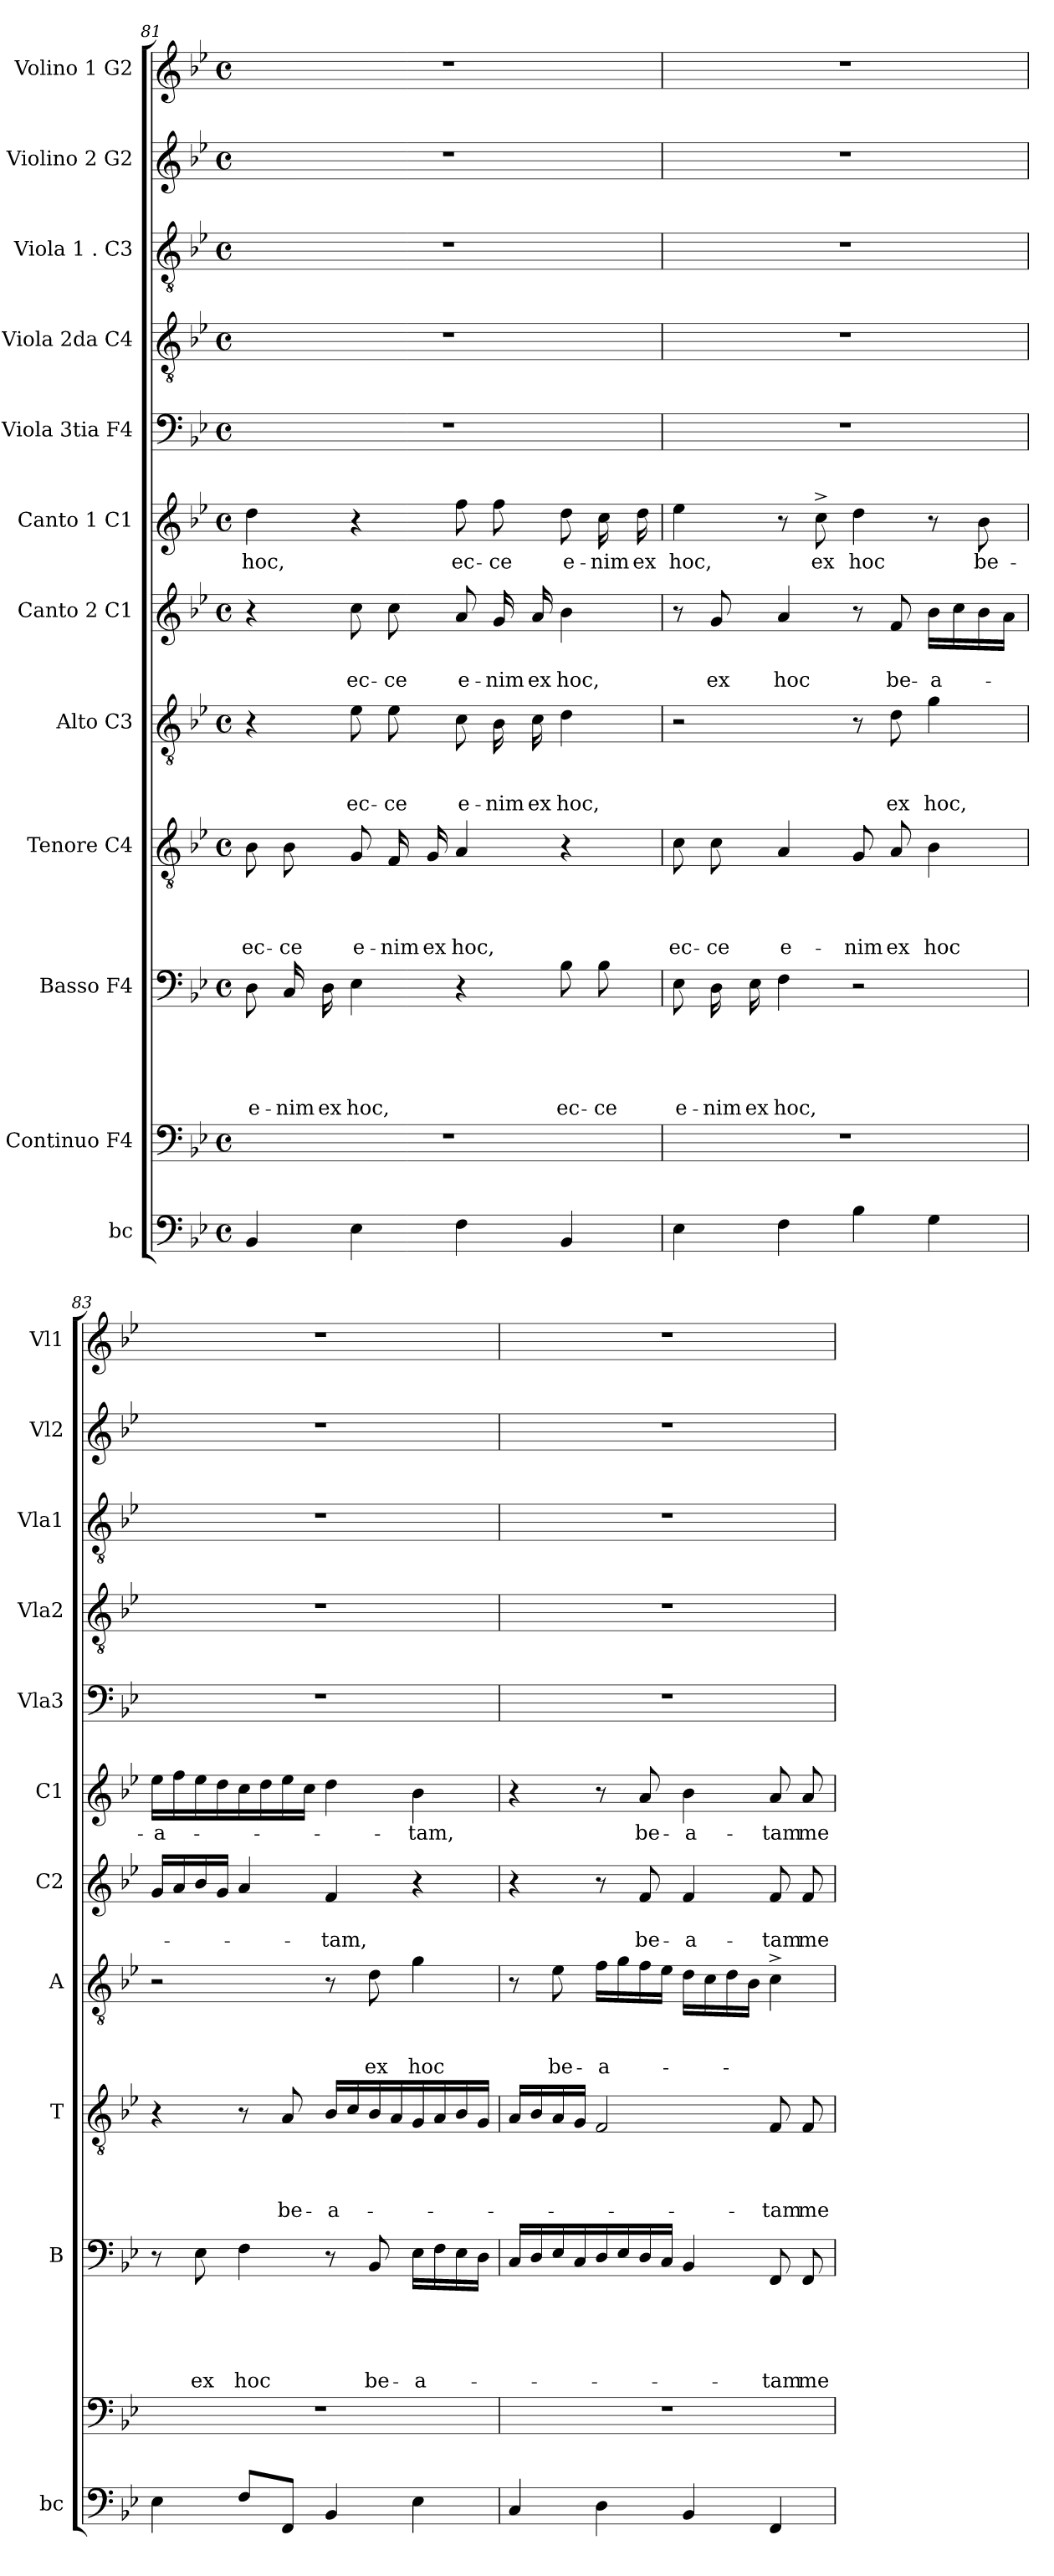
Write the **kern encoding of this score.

**kern	**kern	**kern	**text	**text	**text	**text	**text	**kern	**text	**text	**text	**text	**kern	**text	**text	**text	**kern	**text	**text	**kern	**text	**kern	**kern	**kern	**kern	**kern
*part12	*part11	*part10	*part10	*part10	*part10	*part10	*part10	*part9	*part9	*part9	*part9	*part9	*part8	*part8	*part8	*part8	*part7	*part7	*part7	*part6	*part6	*part5	*part4	*part3	*part2	*part1
*staff12	*staff11	*staff10	*staff10	*staff10	*staff10	*staff10	*staff10	*staff9	*staff9	*staff9	*staff9	*staff9	*staff8	*staff8	*staff8	*staff8	*staff7	*staff7	*staff7	*staff6	*staff6	*staff5	*staff4	*staff3	*staff2	*staff1
*I"bc	*I"Continuo F4	*I"Basso F4	*	*	*	*	*	*I"Tenore C4	*	*	*	*	*I"Alto C3	*	*	*	*I"Canto 2 C1	*	*	*I"Canto 1 C1	*	*I"Viola 3tia F4	*I"Viola 2da C4	*I"Viola 1 . C3	*I"Violino 2 G2	*I"Volino 1 G2
*I'bc	*	*I'B	*	*	*	*	*	*I'T	*	*	*	*	*I'A	*	*	*	*I'C2	*	*	*I'C1	*	*I'Vla3	*I'Vla2	*I'Vla1	*I'Vl2	*I'Vl1
*clefF4	*clefF4	*clefF4	*	*	*	*	*	*clefGv2	*	*	*	*	*clefGv2	*	*	*	*clefG2	*	*	*clefG2	*	*clefF4	*clefGv2	*clefGv2	*clefG2	*clefG2
*k[b-e-]	*k[b-e-]	*k[b-e-]	*	*	*	*	*	*k[b-e-]	*	*	*	*	*k[b-e-]	*	*	*	*k[b-e-]	*	*	*k[b-e-]	*	*k[b-e-]	*k[b-e-]	*k[b-e-]	*k[b-e-]	*k[b-e-]
*B-:	*B-:	*B-:	*	*	*	*	*	*B-:	*	*	*	*	*B-:	*	*	*	*B-:	*	*	*B-:	*	*B-:	*B-:	*B-:	*B-:	*B-:
*M4/4	*M4/4	*M4/4	*	*	*	*	*	*M4/4	*	*	*	*	*M4/4	*	*	*	*M4/4	*	*	*M4/4	*	*M4/4	*M4/4	*M4/4	*M4/4	*M4/4
*met(c)	*met(c)	*met(c)	*	*	*	*	*	*met(c)	*	*	*	*	*met(c)	*	*	*	*met(c)	*	*	*met(c)	*	*met(c)	*met(c)	*met(c)	*met(c)	*met(c)
=81	=81	=81	=81	=81	=81	=81	=81	=81	=81	=81	=81	=81	=81	=81	=81	=81	=81	=81	=81	=81	=81	=81	=81	=81	=81	=81
!	!	!	!	!	!	!	!LO:LY:b	!	!	!	!	!LO:LY:b	!	!	!	!	!	!	!	!	!LO:LY:b	!	!	!	!	!
4BB-/	1r	8D\	.	.	.	.	e-	8B-\	.	.	.	ec-	4r	.	.	.	4r	.	.	4dd\	hoc,	1r	1r	1r	1r	1r
!	!	!	!	!	!	!	!LO:LY:b	!	!	!	!	!LO:LY:b	!	!	!	!	!	!	!	!	!	!	!	!	!	!
.	.	16C/	.	.	.	.	-nim	8B-\	.	.	.	-ce	.	.	.	.	.	.	.	.	.	.	.	.	.	.
!	!	!	!	!	!	!	!LO:LY:b	!	!	!	!	!	!	!	!	!	!	!	!	!	!	!	!	!	!	!
.	.	16D\	.	.	.	.	ex	.	.	.	.	.	.	.	.	.	.	.	.	.	.	.	.	.	.	.
!	!	!	!	!	!	!	!LO:LY:b	!	!	!	!	!LO:LY:b	!	!	!	!LO:LY:b	!	!	!LO:LY:b	!	!	!	!	!	!	!
4E-\	.	4E-\	.	.	.	.	hoc,	8G/	.	.	.	e-	8e-\	.	.	ec-	8cc\	.	ec-	4r	.	.	.	.	.	.
!	!	!	!	!	!	!	!	!	!	!	!	!LO:LY:b	!	!	!	!LO:LY:b	!	!	!LO:LY:b	!	!	!	!	!	!	!
.	.	.	.	.	.	.	.	16F/	.	.	.	-nim	8e-\	.	.	-ce	8cc\	.	-ce	.	.	.	.	.	.	.
!	!	!	!	!	!	!	!	!	!	!	!	!LO:LY:b	!	!	!	!	!	!	!	!	!	!	!	!	!	!
.	.	.	.	.	.	.	.	16G/	.	.	.	ex	.	.	.	.	.	.	.	.	.	.	.	.	.	.
!	!	!	!	!	!	!	!	!	!	!	!	!LO:LY:b	!	!	!	!LO:LY:b	!	!	!LO:LY:b	!	!LO:LY:b	!	!	!	!	!
4F\	.	4r	.	.	.	.	.	4A/	.	.	.	hoc,	8c\	.	.	e-	8a/	.	e-	8ff\	ec-	.	.	.	.	.
!	!	!	!	!	!	!	!	!	!	!	!	!	!	!	!	!LO:LY:b	!	!	!LO:LY:b	!	!LO:LY:b	!	!	!	!	!
.	.	.	.	.	.	.	.	.	.	.	.	.	16B-\	.	.	-nim	16g/	.	-nim	8ff\	-ce	.	.	.	.	.
!	!	!	!	!	!	!	!	!	!	!	!	!	!	!	!	!LO:LY:b	!	!	!LO:LY:b	!	!	!	!	!	!	!
.	.	.	.	.	.	.	.	.	.	.	.	.	16c\	.	.	ex	16a/	.	ex	.	.	.	.	.	.	.
!	!	!	!	!	!	!	!LO:LY:b	!	!	!	!	!	!	!	!	!LO:LY:b	!	!	!LO:LY:b	!	!LO:LY:b	!	!	!	!	!
4BB-/	.	8B-\	.	.	.	.	ec-	4r	.	.	.	.	4d\	.	.	hoc,	4b-\	.	hoc,	8dd\	e-	.	.	.	.	.
!	!	!	!	!	!	!	!LO:LY:b	!	!	!	!	!	!	!	!	!	!	!	!	!	!LO:LY:b	!	!	!	!	!
.	.	8B-\	.	.	.	.	-ce	.	.	.	.	.	.	.	.	.	.	.	.	16cc\	-nim	.	.	.	.	.
!	!	!	!	!	!	!	!	!	!	!	!	!	!	!	!	!	!	!	!	!	!LO:LY:b	!	!	!	!	!
.	.	.	.	.	.	.	.	.	.	.	.	.	.	.	.	.	.	.	.	16dd\	ex	.	.	.	.	.
!!LO:PB:g=z
=82	=82	=82	=82	=82	=82	=82	=82	=82	=82	=82	=82	=82	=82	=82	=82	=82	=82	=82	=82	=82	=82	=82	=82	=82	=82	=82
!	!	!	!	!	!	!	!LO:LY:b	!	!	!	!	!LO:LY:b	!	!	!	!	!	!	!	!	!LO:LY:b	!	!	!	!	!
4E-\	1r	8E-\	.	.	.	.	e-	8c\	.	.	.	ec-	2r	.	.	.	8r	.	.	4ee-\	hoc,	1r	1r	1r	1r	1r
!	!	!	!	!	!	!	!LO:LY:b	!	!	!	!	!LO:LY:b	!	!	!	!	!	!	!LO:LY:b	!	!	!	!	!	!	!
.	.	16D\	.	.	.	.	-nim	8c\	.	.	.	-ce	.	.	.	.	8g/	.	ex	.	.	.	.	.	.	.
!	!	!	!	!	!	!	!LO:LY:b	!	!	!	!	!	!	!	!	!	!	!	!	!	!	!	!	!	!	!
.	.	16E-\	.	.	.	.	ex	.	.	.	.	.	.	.	.	.	.	.	.	.	.	.	.	.	.	.
!	!	!	!	!	!	!	!LO:LY:b	!	!	!	!	!LO:LY:b	!	!	!	!	!	!	!LO:LY:b	!	!	!	!	!	!	!
4F\	.	4F\	.	.	.	.	hoc,	4A/	.	.	.	e-	.	.	.	.	4a/	.	hoc	8r	.	.	.	.	.	.
!	!	!	!	!	!	!	!	!	!	!	!	!	!	!	!	!	!	!	!	!	!LO:LY:b	!	!	!	!	!
.	.	.	.	.	.	.	.	.	.	.	.	.	.	.	.	.	.	.	.	8cc^>\	ex	.	.	.	.	.
!	!	!	!	!	!	!	!	!	!	!	!	!LO:LY:b	!	!	!	!	!	!	!	!	!LO:LY:b	!	!	!	!	!
4B-\	.	2r	.	.	.	.	.	8G/	.	.	.	-nim	8r	.	.	.	8r	.	.	4dd\	hoc	.	.	.	.	.
!	!	!	!	!	!	!	!	!	!	!	!	!LO:LY:b	!	!	!	!LO:LY:b	!	!	!LO:LY:b	!	!	!	!	!	!	!
.	.	.	.	.	.	.	.	8A/	.	.	.	ex	8d\	.	.	ex	8f/	.	be-	.	.	.	.	.	.	.
!	!	!	!	!	!	!	!	!	!	!	!	!LO:LY:b	!	!	!	!LO:LY:b	!	!	!LO:LY:b	!	!	!	!	!	!	!
4G\	.	.	.	.	.	.	.	4B-\	.	.	.	hoc	4g\	.	.	hoc,	16b-\LL	.	-a-	8r	.	.	.	.	.	.
.	.	.	.	.	.	.	.	.	.	.	.	.	.	.	.	.	16cc\	.	.	.	.	.	.	.	.	.
!	!	!	!	!	!	!	!	!	!	!	!	!	!	!	!	!	!	!	!	!	!LO:LY:b	!	!	!	!	!
.	.	.	.	.	.	.	.	.	.	.	.	.	.	.	.	.	16b-\	.	.	8b-\	be-	.	.	.	.	.
.	.	.	.	.	.	.	.	.	.	.	.	.	.	.	.	.	16a\JJ	.	.	.	.	.	.	.	.	.
=83	=83	=83	=83	=83	=83	=83	=83	=83	=83	=83	=83	=83	=83	=83	=83	=83	=83	=83	=83	=83	=83	=83	=83	=83	=83	=83
!	!	!	!	!	!	!	!	!	!	!	!	!	!	!	!	!	!	!	!	!	!LO:LY:b	!	!	!	!	!
4E-\	1r	8r	.	.	.	.	.	4r	.	.	.	.	2r	.	.	.	16g/LL	.	.	16ee-\LL	-a-	1r	1r	1r	1r	1r
.	.	.	.	.	.	.	.	.	.	.	.	.	.	.	.	.	16a/	.	.	16ff\	.	.	.	.	.	.
!	!	!	!	!	!	!	!LO:LY:b	!	!	!	!	!	!	!	!	!	!	!	!	!	!	!	!	!	!	!
.	.	8E-\	.	.	.	.	ex	.	.	.	.	.	.	.	.	.	16b-/	.	.	16ee-\	.	.	.	.	.	.
.	.	.	.	.	.	.	.	.	.	.	.	.	.	.	.	.	16g/JJ	.	.	16dd\	.	.	.	.	.	.
!	!	!	!	!	!	!	!LO:LY:b	!	!	!	!	!	!	!	!	!	!	!	!	!	!	!	!	!	!	!
8F/L	.	4F\	.	.	.	.	hoc	8r	.	.	.	.	.	.	.	.	4a/	.	.	16cc\	.	.	.	.	.	.
.	.	.	.	.	.	.	.	.	.	.	.	.	.	.	.	.	.	.	.	16dd\	.	.	.	.	.	.
!	!	!	!	!	!	!	!	!	!	!	!	!LO:LY:b	!	!	!	!	!	!	!	!	!	!	!	!	!	!
8FF/J	.	.	.	.	.	.	.	8A/	.	.	.	be-	.	.	.	.	.	.	.	16ee-\	.	.	.	.	.	.
.	.	.	.	.	.	.	.	.	.	.	.	.	.	.	.	.	.	.	.	16cc\JJ	.	.	.	.	.	.
!	!	!	!	!	!	!	!	!	!	!	!	!LO:LY:b	!	!	!	!	!	!	!LO:LY:b	!	!	!	!	!	!	!
4BB-/	.	8r	.	.	.	.	.	16B-/LL	.	.	.	-a-	8r	.	.	.	4f/	.	-tam,	4dd\	.	.	.	.	.	.
.	.	.	.	.	.	.	.	16c/	.	.	.	.	.	.	.	.	.	.	.	.	.	.	.	.	.	.
!	!	!	!	!	!	!	!LO:LY:b	!	!	!	!	!	!	!	!	!LO:LY:b	!	!	!	!	!	!	!	!	!	!
.	.	8BB-/	.	.	.	.	be-	16B-/	.	.	.	.	8d\	.	.	ex	.	.	.	.	.	.	.	.	.	.
.	.	.	.	.	.	.	.	16A/	.	.	.	.	.	.	.	.	.	.	.	.	.	.	.	.	.	.
!	!	!	!	!	!	!	!LO:LY:b	!	!	!	!	!	!	!	!	!LO:LY:b	!	!	!	!	!LO:LY:b	!	!	!	!	!
4E-\	.	16E-\LL	.	.	.	.	-a-	16G/	.	.	.	.	4g\	.	.	hoc	4r	.	.	4b-\	-tam,	.	.	.	.	.
.	.	16F\	.	.	.	.	.	16A/	.	.	.	.	.	.	.	.	.	.	.	.	.	.	.	.	.	.
.	.	16E-\	.	.	.	.	.	16B-/	.	.	.	.	.	.	.	.	.	.	.	.	.	.	.	.	.	.
.	.	16D\JJ	.	.	.	.	.	16G/JJ	.	.	.	.	.	.	.	.	.	.	.	.	.	.	.	.	.	.
=84	=84	=84	=84	=84	=84	=84	=84	=84	=84	=84	=84	=84	=84	=84	=84	=84	=84	=84	=84	=84	=84	=84	=84	=84	=84	=84
4C/	1r	16C/LL	.	.	.	.	.	16A/LL	.	.	.	.	8r	.	.	.	4r	.	.	4r	.	1r	1r	1r	1r	1r
.	.	16D/	.	.	.	.	.	16B-/	.	.	.	.	.	.	.	.	.	.	.	.	.	.	.	.	.	.
!	!	!	!	!	!	!	!	!	!	!	!	!	!	!	!	!LO:LY:b	!	!	!	!	!	!	!	!	!	!
.	.	16E-/	.	.	.	.	.	16A/	.	.	.	.	8e-\	.	.	be-	.	.	.	.	.	.	.	.	.	.
.	.	16C/	.	.	.	.	.	16G/JJ	.	.	.	.	.	.	.	.	.	.	.	.	.	.	.	.	.	.
!	!	!	!	!	!	!	!	!	!	!	!	!	!	!	!	!LO:LY:b	!	!	!	!	!	!	!	!	!	!
4D\	.	16D/	.	.	.	.	.	2F/	.	.	.	.	16f\LL	.	.	-a-	8r	.	.	8r	.	.	.	.	.	.
.	.	16E-/	.	.	.	.	.	.	.	.	.	.	16g\	.	.	.	.	.	.	.	.	.	.	.	.	.
!	!	!	!	!	!	!	!	!	!	!	!	!	!	!	!	!	!	!	!LO:LY:b	!	!LO:LY:b	!	!	!	!	!
.	.	16D/	.	.	.	.	.	.	.	.	.	.	16f\	.	.	.	8f/	.	be-	8a/	be-	.	.	.	.	.
.	.	16C/JJ	.	.	.	.	.	.	.	.	.	.	16e-\JJ	.	.	.	.	.	.	.	.	.	.	.	.	.
!	!	!	!	!	!	!	!	!	!	!	!	!	!	!	!	!	!	!	!LO:LY:b	!	!LO:LY:b	!	!	!	!	!
4BB-/	.	4BB-/	.	.	.	.	.	.	.	.	.	.	16d\LL	.	.	.	4f/	.	-a-	4b-\	-a-	.	.	.	.	.
.	.	.	.	.	.	.	.	.	.	.	.	.	16c\	.	.	.	.	.	.	.	.	.	.	.	.	.
.	.	.	.	.	.	.	.	.	.	.	.	.	16d\	.	.	.	.	.	.	.	.	.	.	.	.	.
.	.	.	.	.	.	.	.	.	.	.	.	.	16B-\JJ	.	.	.	.	.	.	.	.	.	.	.	.	.
!	!	!	!	!	!	!	!LO:LY:b	!	!	!	!	!LO:LY:b	!	!	!	!	!	!	!LO:LY:b	!	!LO:LY:b	!	!	!	!	!
4FF/	.	8FF/	.	.	.	.	-tam	8F/	.	.	.	-tam	4c^>\	.	.	.	8f/	.	-tam	8a/	-tam	.	.	.	.	.
!	!	!	!	!	!	!	!LO:LY:b	!	!	!	!	!LO:LY:b	!	!	!	!	!	!	!LO:LY:b	!	!LO:LY:b	!	!	!	!	!
.	.	8FF/	.	.	.	.	me	8F/	.	.	.	me	.	.	.	.	8f/	.	me	8a/	me	.	.	.	.	.
=	=	=	=	=	=	=	=	=	=	=	=	=	=	=	=	=	=	=	=	=	=	=	=	=	=	=
*-	*-	*-	*-	*-	*-	*-	*-	*-	*-	*-	*-	*-	*-	*-	*-	*-	*-	*-	*-	*-	*-	*-	*-	*-	*-	*-
